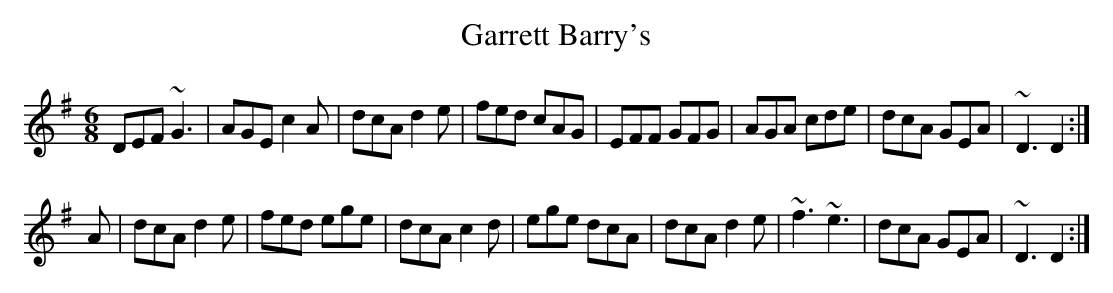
X:1
T:Garrett Barry's
M:6/8
L:1/8
K:DMix
DEF ~G3|AGE c2A|dcA d2e|fed cAG|EFF GFG|AGA cde|dcA GEA|~D3 D2:|
A|dcA d2e|fed ege|dcA c2d|ege dcA|dcA d2e|~f3 ~e3|dcA GEA|~D3 D2:|
